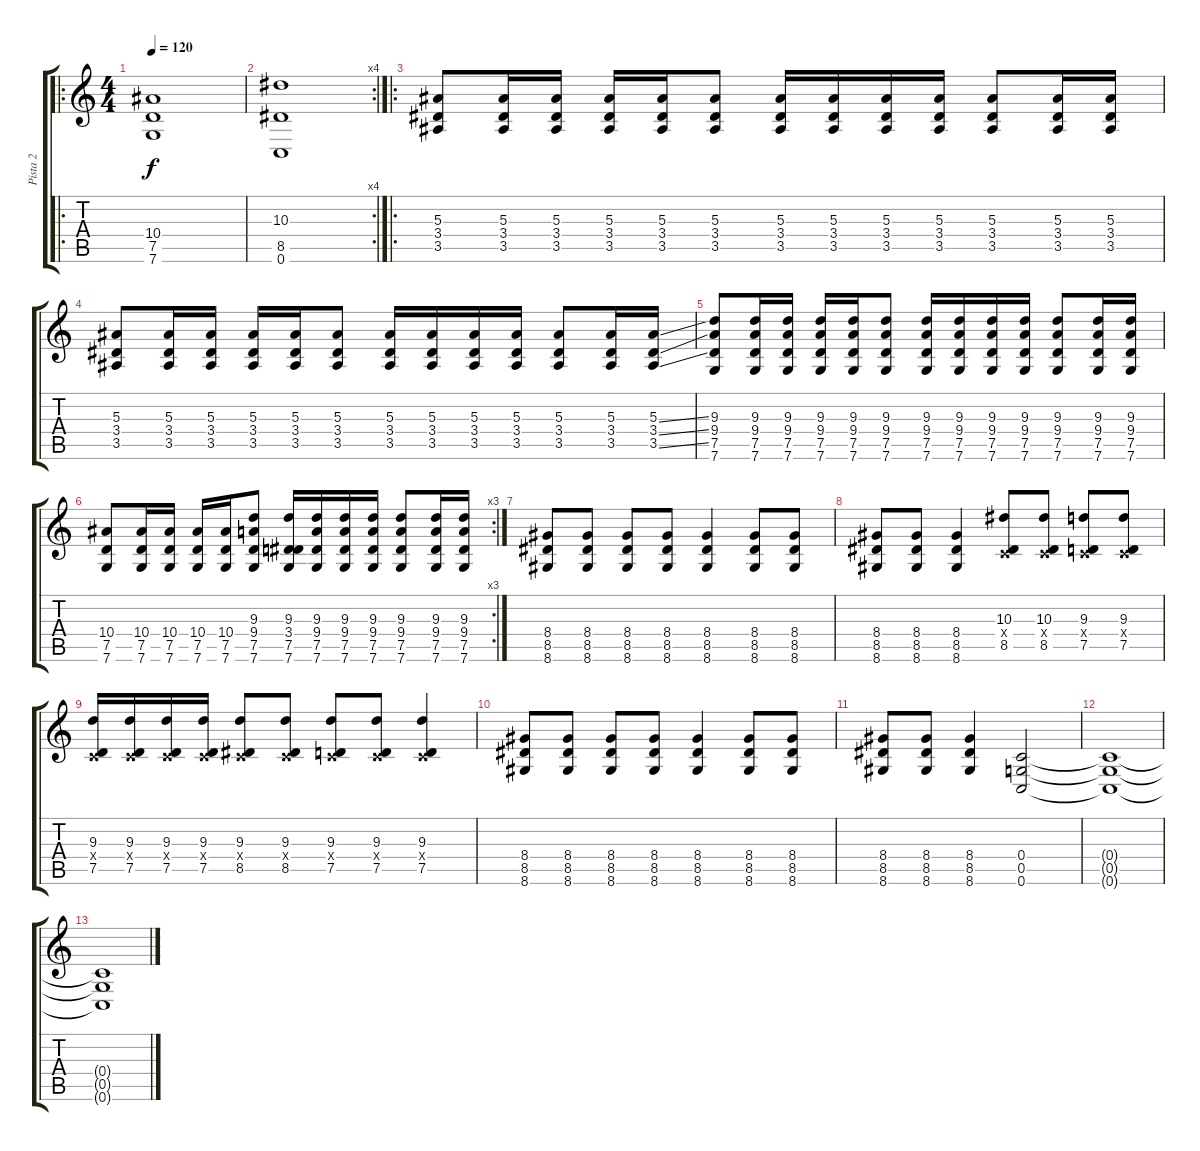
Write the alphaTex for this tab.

\track ("Pista 2" "Pista 2") {instrument distortionguitar}
\staff {score tabs}
\tuning (D4 A3 F3 C3 G2 C2) {hide}
\ro
\ts (4 4)
\tempo 120
\clef g2
\ks c
(10.4 7.5 7.6).1{dy f} |
\rc 4
(10.3 8.5 0.6).1 |
\ro
(5.3 3.4 3.5).8 (5.3 3.4 3.5).16 (5.3 3.4 3.5).16 (5.3 3.4 3.5).16 (5.3 3.4 3.5).16 (5.3 3.4 3.5).8 (5.3 3.4 3.5).16 (5.3 3.4 3.5).16 (5.3 3.4 3.5).16 (5.3 3.4 3.5).16 (5.3 3.4 3.5).8 (5.3 3.4 3.5).16 (5.3 3.4 3.5).16 |
(5.3 3.4 3.5).8 (5.3 3.4 3.5).16 (5.3 3.4 3.5).16 (5.3 3.4 3.5).16 (5.3 3.4 3.5).16 (5.3 3.4 3.5).8 (5.3 3.4 3.5).16 (5.3 3.4 3.5).16 (5.3 3.4 3.5).16 (5.3 3.4 3.5).16 (5.3 3.4 3.5).8 (5.3 3.4 3.5).16 (5.3{ss} 3.4{ss} 3.5{ss}).16 |
(9.3 9.4 7.5 7.6).8 (9.3 9.4 7.5 7.6).16 (9.3 9.4 7.5 7.6).16 (9.3 9.4 7.5 7.6).16 (9.3 9.4 7.5 7.6).16 (9.3 9.4 7.5 7.6).8 (9.3 9.4 7.5 7.6).16 (9.3 9.4 7.5 7.6).16 (9.3 9.4 7.5 7.6).16 (9.3 9.4 7.5 7.6).16 (9.3 9.4 7.5 7.6).8 (9.3 9.4 7.5 7.6).16 (9.3 9.4 7.5 7.6).16 |
\rc 3
(10.4 7.5 7.6).8 (10.4 7.5 7.6).16 (10.4 7.5 7.6).16 (10.4 7.5 7.6).16 (10.4 7.5 7.6).16 (9.3 9.4 7.5 7.6).8 (9.3 3.4 7.5 7.6).16 (9.3 9.4 7.5 7.6).16 (9.3 9.4 7.5 7.6).16 (9.3 9.4 7.5 7.6).16 (9.3 9.4 7.5 7.6).8 (9.3 9.4 7.5 7.6).16 (9.3 9.4 7.5 7.6).16 |
(8.4 8.5 8.6).8{instrument distortionguitar} (8.4 8.5 8.6).8 (8.4 8.5 8.6).8 (8.4 8.5 8.6).8 (8.4 8.5 8.6).4 (8.4 8.5 8.6).8 (8.4 8.5 8.6).8 |
(8.4 8.5 8.6).8 (8.4 8.5 8.6).8 (8.4 8.5 8.6).4 (10.3 0.4{x} 8.5).8 (10.3 0.4{x} 8.5).8 (9.3 0.4{x} 7.5).8 (9.3 0.4{x} 7.5).8 |
(9.3 0.4{x} 7.5).16 (9.3 0.4{x} 7.5).16 (9.3 0.4{x} 7.5).16 (9.3 0.4{x} 7.5).16 (9.3 0.4{x} 8.5).8 (9.3 0.4{x} 8.5).8 (9.3 0.4{x} 7.5).8 (9.3 0.4{x} 7.5).8 (9.3 0.4{x} 7.5).4 |
(8.4 8.5 8.6).8 (8.4 8.5 8.6).8 (8.4 8.5 8.6).8 (8.4 8.5 8.6).8 (8.4 8.5 8.6).4 (8.4 8.5 8.6).8 (8.4 8.5 8.6).8 |
(8.4 8.5 8.6).8 (8.4 8.5 8.6).8 (8.4 8.5 8.6).4 (0.4 0.5 0.6).2 |
(0.4{t} 0.5{t} 0.6{t}).1 |
(0.4{t} 0.5{t} 0.6{t}).1
